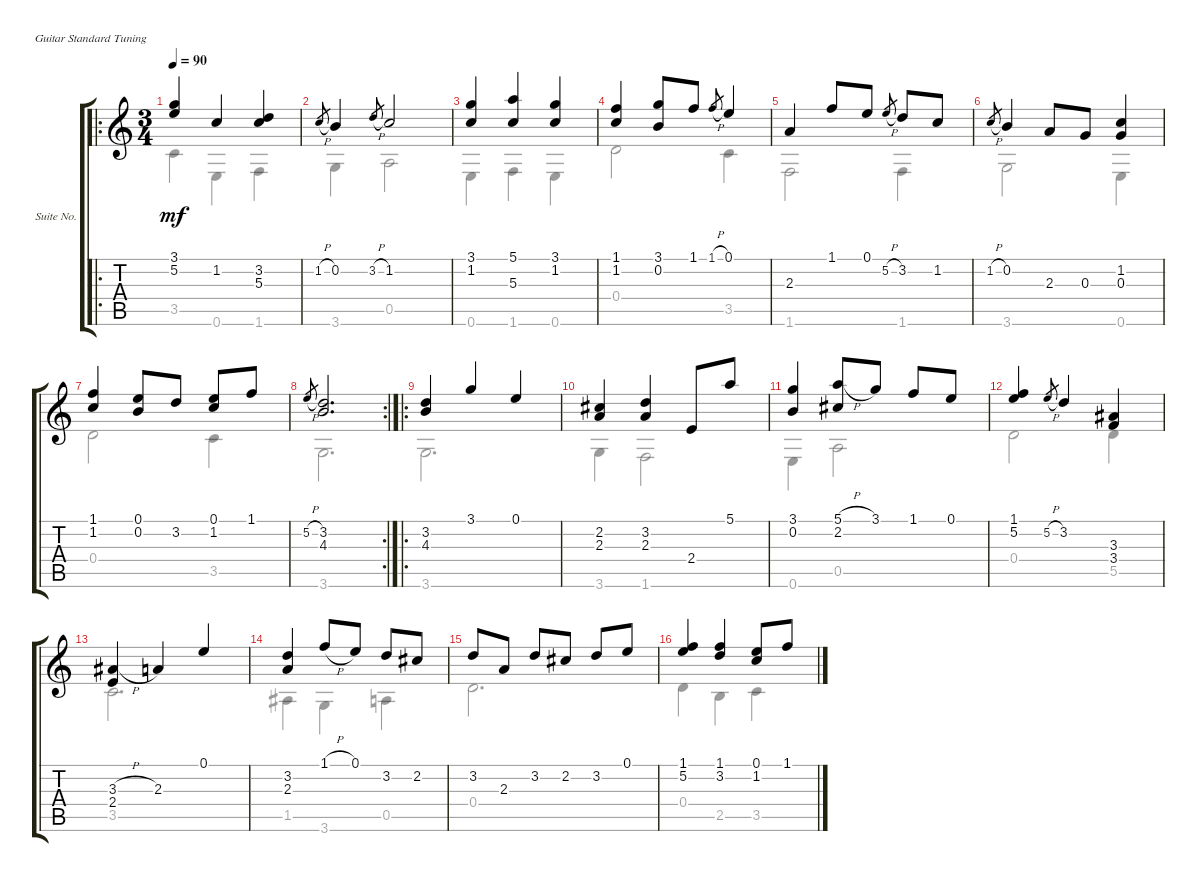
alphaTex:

\bracketExtendMode groupsimilarinstruments
\firstSystemTrackNameOrientation horizontal
\otherSystemsTrackNameOrientation horizontal
\track ("Suite No. 9 In C (D9) - 5. Sarabande" "Suite No. ") {instrument acousticguitarnylon}
\staff {score tabs}
\tuning (E4 B3 G3 D3 A2 E2)
\voice
\ro
\ts (3 4)
\tempo 90
\clef g2
\ks c
(3.1 5.2).4{dy mf instrument acousticguitarnylon} 1.2.4 (3.2 5.3).4 |
1.2{h}.8{gr} 0.2.4 3.2{h}.8{gr} 1.2.2 |
(3.1 1.2).4 (5.1 5.3).4 (3.1 1.2).4 |
(1.1 1.2).4 (3.1 0.2).8 1.1.8 1.1{h}.8{gr} 0.1.4 |
2.3.4 1.1.8 0.1.8 5.2{h}.8{gr} 3.2.8 1.2.8 |
1.2{h}.8{gr} 0.2.4 2.3.8 0.3.8 (1.2 0.3).4 |
(1.1 1.2).4 (0.1 0.2).8 3.2.8 (0.1 1.2).8 1.1.8 |
\rc 2
5.2{h}.8{gr} (3.2 4.3).2{d} |
\ro
(3.2 4.3).4 3.1.4 0.1.4 |
(2.2 2.3).4 (3.2 2.3).4 2.4.8 5.1.8 |
(3.1 0.2).4 (5.1{h} 2.2).8 3.1.8 1.1.8 0.1.8 |
(1.1 5.2).4 5.2{h}.8{gr} 3.2.4 (3.3 3.4).4 |
(3.3{h} 2.4).4 2.3.4 0.1.4 |
(3.2 2.3).4 1.1{h}.8 0.1.8 3.2.8 2.2.8 |
3.2.8 2.3.8 3.2.8 2.2.8 3.2.8 0.1.8 |
(1.1 5.2).4 (1.1 3.2).4 (0.1 1.2).8 1.1.8
\voice
\clef g2
\ottava regular
\simile none
\ks c
3.5.4{dy mf} 0.6.4 1.6.4 |
3.6.4 0.5.2 |
0.6.4 1.6.4 0.6.4 |
0.4.2 3.5.4 |
1.6.2 1.6.4 |
3.6.2 0.6.4 |
0.4.2 3.5.4 |
3.6.2{d} |
3.6.2{d} |
3.6.4 1.6.2 |
0.6.4 0.5.2 |
0.4.2 5.5.4 |
3.5.2{d} |
1.5.4 3.6.4 0.5.4 |
0.4.2{d} |
0.4.4 2.5.4 3.5.4
